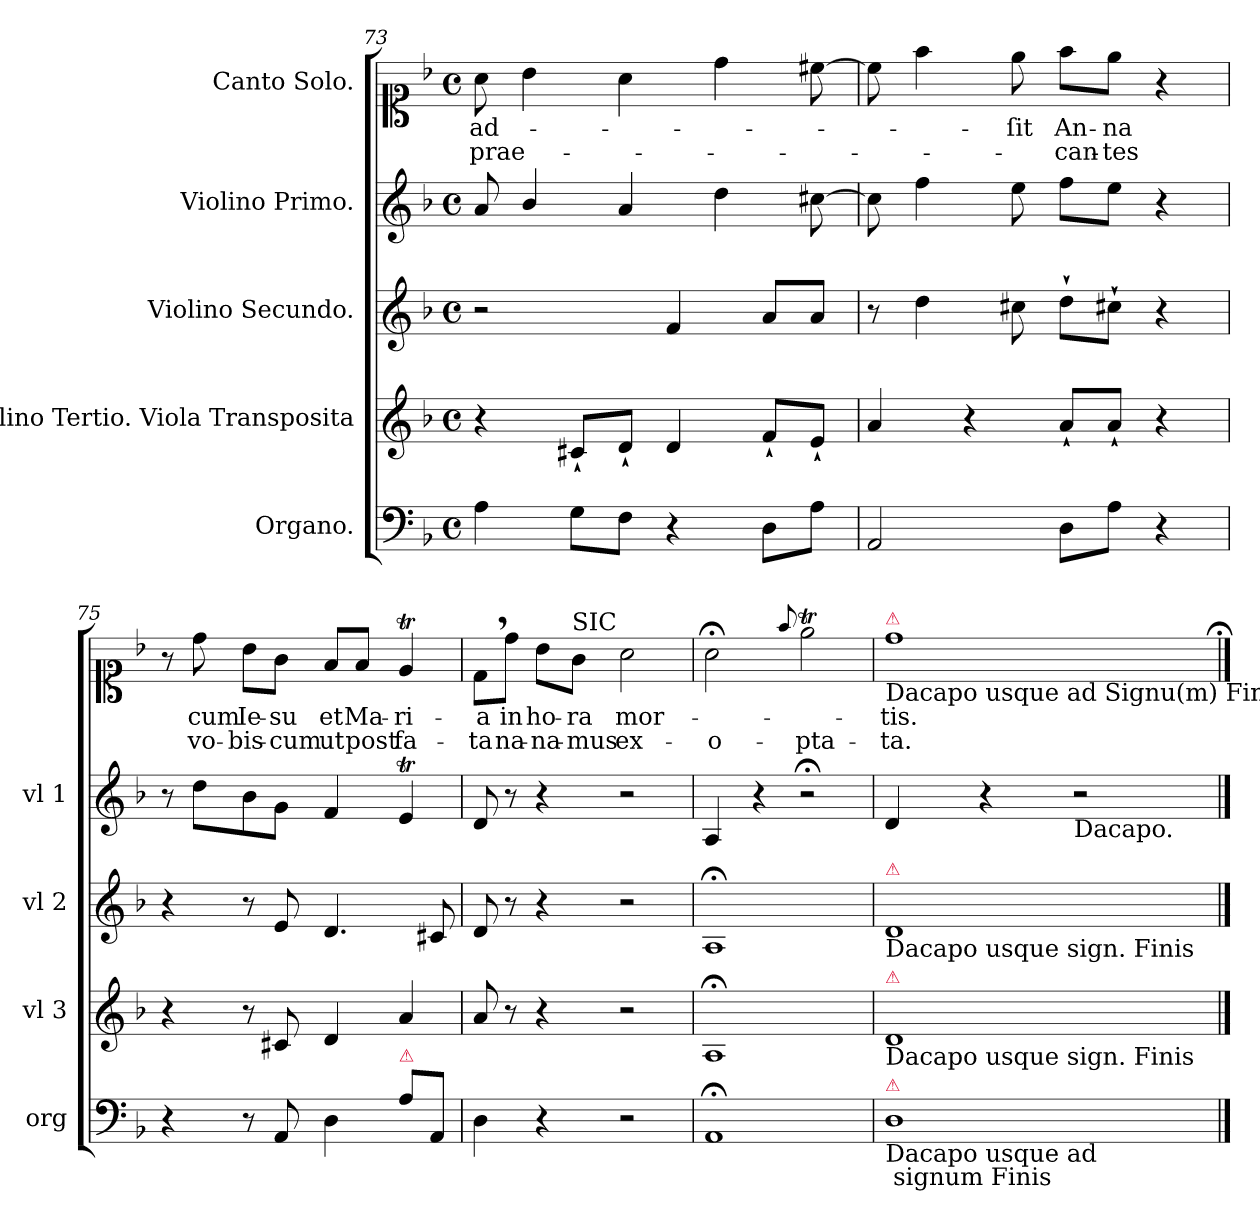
**kern	**kern	**kern	**kern	**kern	**text	**text
*part5	*part4	*part3	*part2	*part1	*part1	*part1
*staff5	*staff4	*staff3	*staff2	*staff1	*staff1	*staff1
*I"Organo.	*I"Violino Tertio. Viola Transposita	*I"Violino Secundo.	*I"Violino Primo.	*I"Canto Solo.	*	*
*I'org	*I'vl 3	*I'vl 2	*I'vl 1	*	*	*
*clefF4	*clefG2	*clefG2	*clefG2	*clefC1	*	*
*k[b-]	*k[b-]	*k[b-]	*k[b-]	*k[b-]	*	*
*M4/4	*M4/4	*M4/4	*M4/4	*M4/4	*	*
*met(c)	*met(c)	*met(c)	*met(c)	*met(c)	*	*
=73	=73	=73	=73	=73	=73	=73
4A\	4r	2r	8a/	8a\	ad-	prae-
.	.	.	4b-/	4b-\	.	.
8G\L	8c#X`/L	.	.	.	.	.
8F\J	8d`/J	.	4a/	4a\	.	.
4r	4d/	4f/	.	.	.	.
.	.	.	4dd\	4dd\	.	.
8D\L	8f`/L	8a/L	.	.	.	.
8A\J	8e`/J	8a/J	[8cc#X\	[8cc#X\	.	.
=74	=74	=74	=74	=74	=74	=74
2AA/	4a/	8r	8cc#\]	8cc#\]	.	.
.	.	4dd\	4ff\	4ff\	.	.
.	4r	.	.	.	.	.
.	.	8cc#X\	8ee\	8ee\	-ſit	.
8D\L	8a`/L	8dd`\L	8ff\L	8ff\L	An-	-can-
8A\J	8a`/J	8cc#X`\J	8ee\J	8ee\J	-na	-tes
4r	4r	4r	4r	4r	.	.
=75	=75	=75	=75	=75	=75	=75
4r	4r	4r	8r	8r	.	.
.	.	.	8dd\L	8dd\	cum	vo-
8r	8r	8r	8b-\	8b-\L	Ie-	-bis-
8AA/	8c#X/	8e/	8g\J	8g\J	-su	-cum
4D\	4d/	4.d/	4f/	8f/L	et	ut
.	.	.	.	8f/J	Ma-	post
!LO:TX:a:color=crimson:t=⚠	!	!	!	!	!	!
8A\L	4a/	.	4et/	4et/	-ri-	fa-
8AA/J	.	8c#X/	.	.	.	.
=76	=76	=76	=76	=76	=76	=76
4D\	8a/	8d/	8d/	8d,\L	-a	-ta
.	8r	8r	8r	8dd\J	in	na-
4r	4r	4r	4r	8b-\L	ho-	-na-
!	!	!	!	!LO:TX:a:t=SIC	!	!
.	.	.	.	8g\J	-ra	-mus
2r	2r	2r	2r	2a\	mor-	ex-
=77	=77	=77	=77	=77	=77	=77
1AA;<	1A;<	1A;<	4A/	2a;<\	.	-o-
.	.	.	4r	.	.	.
.	.	.	.	8qqff/	.	.
.	.	.	2r;<	2eet\	.	-pta-
=78	=78	=78	=78	=78	=78	=78
!	!	!	!	!LO:TX:b:t=Dacapo usque ad Signu(m) Finis	!	!
!	!	!	!	!LO:TX:a:color=crimson:t=⚠	!	!
!	!	!LO:TX:b:t=Dacapo usque sign. Finis	!	!	!	!
!	!	!LO:TX:a:color=crimson:t=⚠	!	!	!	!
!	!LO:TX:b:t=Dacapo usque sign. Finis	!	!	!	!	!
!	!LO:TX:a:color=crimson:t=⚠	!	!	!	!	!
!LO:TX:b:t=Dacapo usque ad \n signum Finis	!	!	!	!	!	!
!LO:TX:a:color=crimson:t=⚠	!	!	!	!	!	!
1D	1d	1d	4d/	1dd	-tis.	-ta.
.	.	.	4r	.	.	.
!	!	!	!LO:TX:b:t=Dacapo.	!	!	!
.	.	.	2r	.	.	.
==	==	==	==	==;	==;	==;
*-	*-	*-	*-	*-	*-	*-
